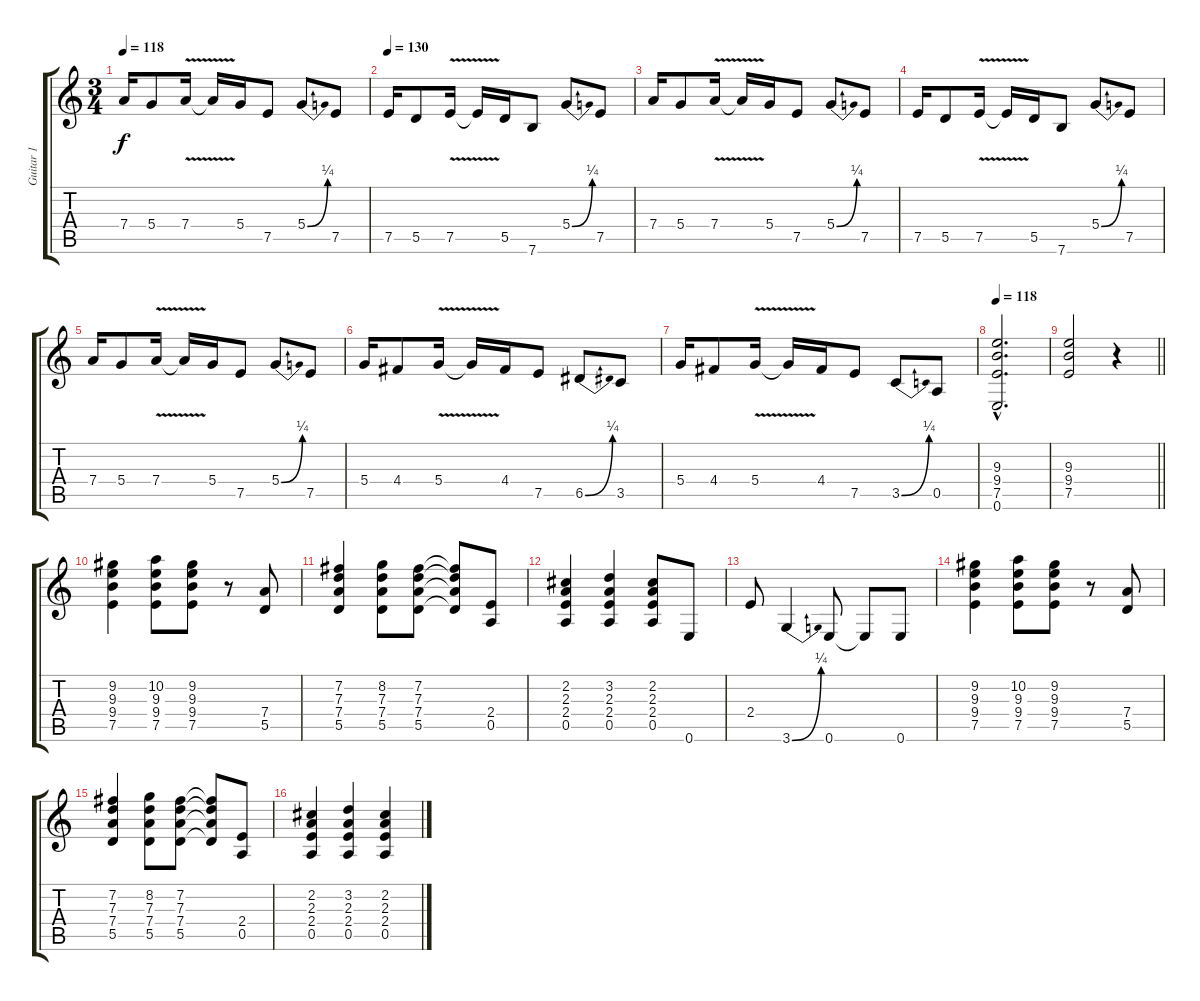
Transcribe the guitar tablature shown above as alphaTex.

\track ("Guitar 1" "Guitar 1") {instrument distortionguitar}
\staff {score tabs}
\tuning (E4 B3 G3 D3 A2 E2) {hide}
\ts (3 4)
\tempo 118
\clef g2
\ks c
7.4.16{dy f} 5.4.8 7.4{v}.16 7.4{t}.16 5.4.16 7.5.8 5.4{be (bend 0 0 60 1)}.8 7.5.8 |
\tempo 130
7.5.16 5.5.8 7.5{v}.16 7.5{t}.16 5.5.16 7.6.8 5.4{be (bend 0 0 60 1)}.8 7.5.8 |
7.4.16 5.4.8 7.4{v}.16 7.4{t}.16 5.4.16 7.5.8 5.4{be (bend 0 0 60 1)}.8 7.5.8 |
7.5.16 5.5.8 7.5{v}.16 7.5{t}.16 5.5.16 7.6.8 5.4{be (bend 0 0 60 1)}.8 7.5.8 |
7.4.16 5.4.8 7.4{v}.16 7.4{t}.16 5.4.16 7.5.8 5.4{be (bend 0 0 60 1)}.8 7.5.8 |
5.4.16 4.4.8 5.4{v}.16 5.4{t}.16 4.4.16 7.5.8 6.5{be (bend 0 0 60 1)}.8 3.5.8 |
5.4.16 4.4.8 5.4{v}.16 5.4{t}.16 4.4.16 7.5.8 3.5{be (bend 0 0 60 1)}.8 0.5.8 |
\tempo 118
(9.3{hac} 9.4{hac} 7.5{hac} 0.6{hac}).2{d} |
\barLineRight lightlight
(9.3 9.4 7.5).2 r.4 |
(9.2 9.3 9.4 7.5).4 (10.2 9.3 9.4 7.5).8 (9.2 9.3 9.4 7.5).8 r.8 (7.4 5.5).8 |
(7.2 7.3 7.4 5.5).4 (8.2 7.3 7.4 5.5).8 (7.2 7.3 7.4 5.5).8 (7.2{t} 7.3{t} 7.4{t} 5.5{t}).8 (2.4 0.5).8 |
(2.2 2.3 2.4 0.5).4 (3.2 2.3 2.4 0.5).4 (2.2 2.3 2.4 0.5).8 0.6.8 |
2.4.8 3.6{be (bend 0 0 60 1)}.4 0.6.8 0.6{t}.8 0.6.8 |
(9.2 9.3 9.4 7.5).4 (10.2 9.3 9.4 7.5).8 (9.2 9.3 9.4 7.5).8 r.8 (7.4 5.5).8 |
(7.2 7.3 7.4 5.5).4 (8.2 7.3 7.4 5.5).8 (7.2 7.3 7.4 5.5).8 (7.2{t} 7.3{t} 7.4{t} 5.5{t}).8 (2.4 0.5).8 |
(2.2 2.3 2.4 0.5).4 (3.2 2.3 2.4 0.5).4 (2.2 2.3 2.4 0.5).4
